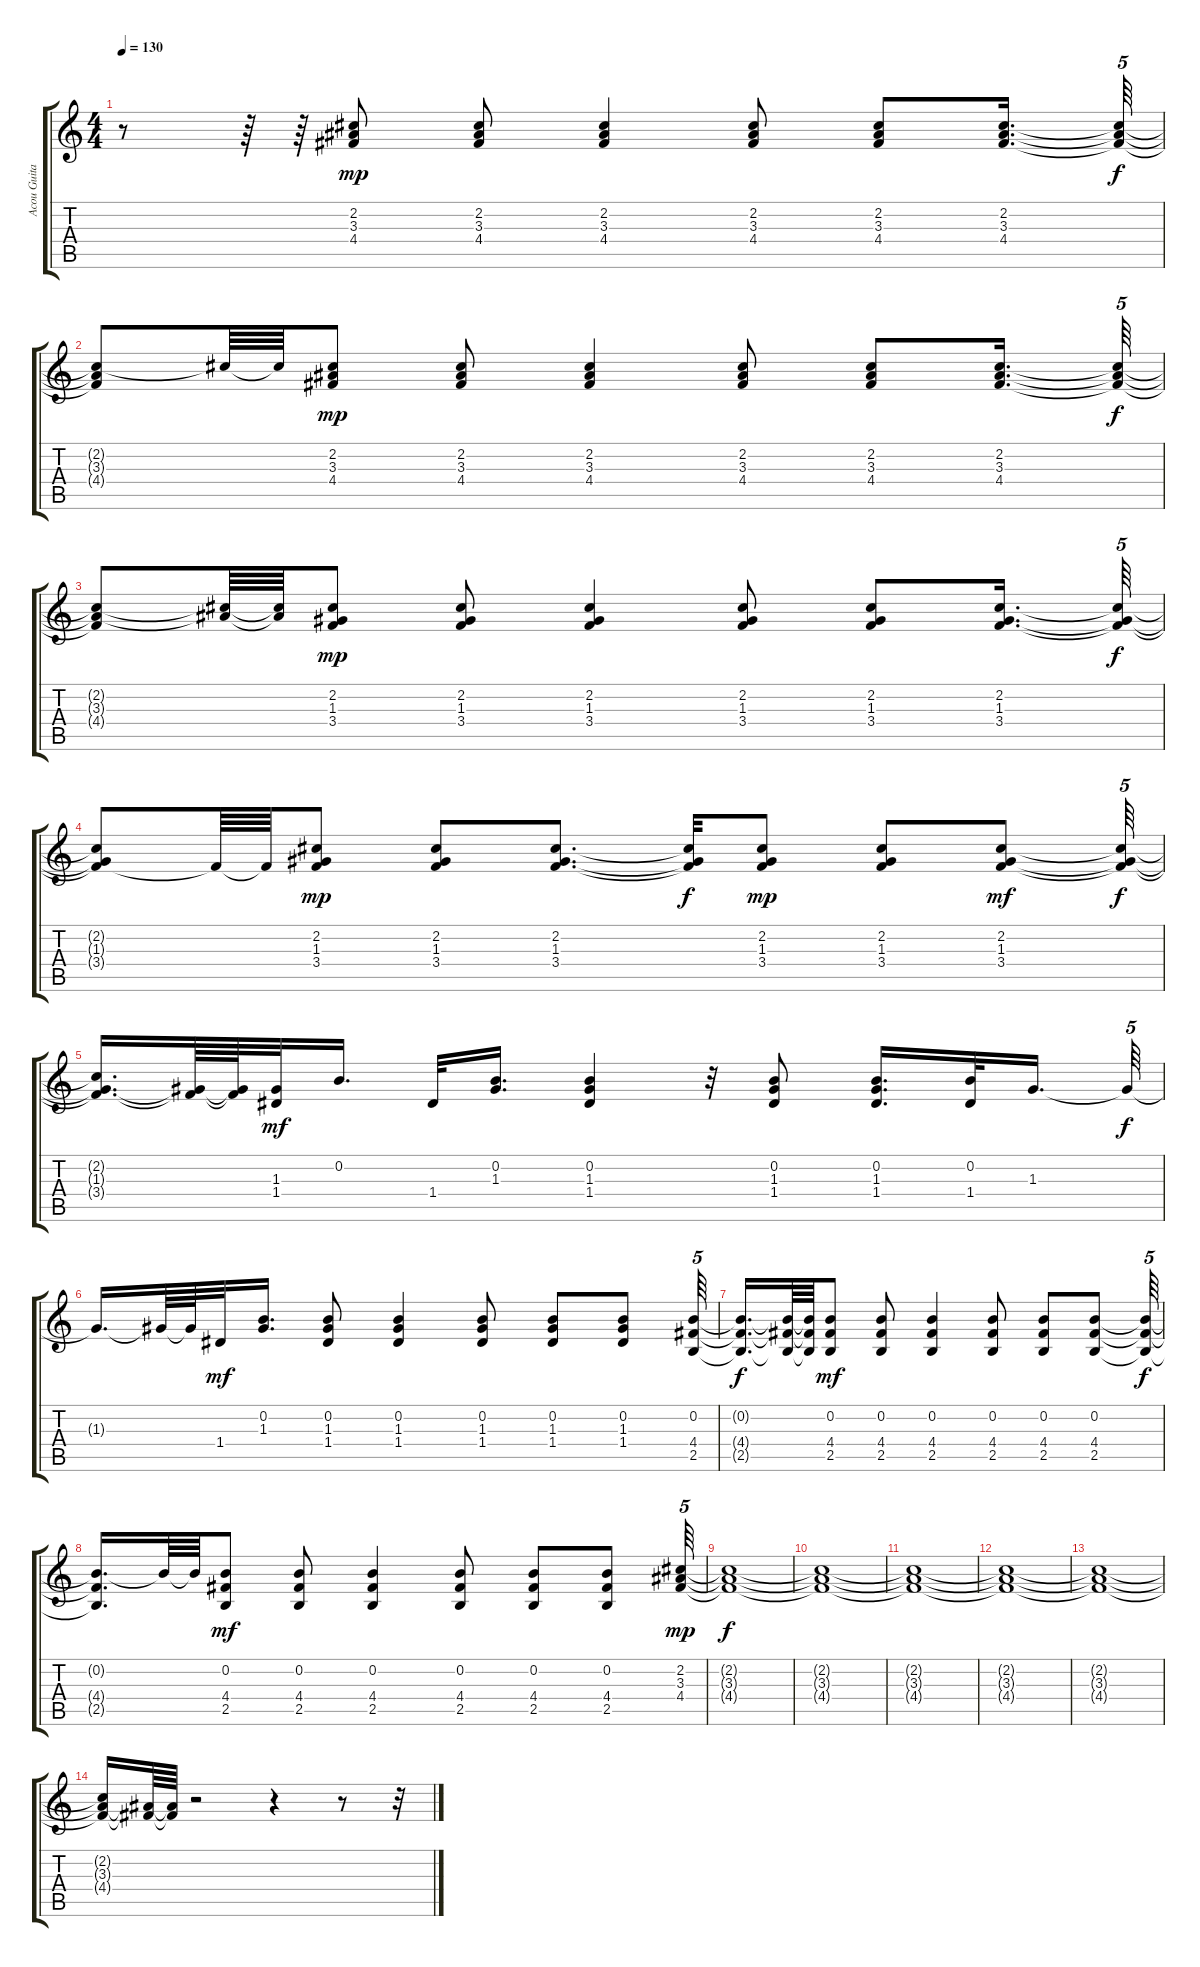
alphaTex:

\track ("Acou Guitar" "Acou Guita") {instrument acousticguitarsteel}
\staff {score tabs}
\tuning (E4 B3 G3 D3 A2 E2) {hide}
\ts (4 4)
\tempo 130
\clef g2
\ks c
r.8{dy mf} r.64 r.64 (2.2 3.3 4.4).8{dy mp} (2.2 3.3 4.4).8 (2.2 3.3 4.4).4 (2.2 3.3 4.4).8 (2.2 3.3 4.4).8 (2.2 3.3 4.4).16{d} (2.2{t} 3.3{t} 4.4{t}).64{tu (5 4) dy f} |
(2.2{t} 3.3{t} 4.4{t}).8 2.2{t}.64 2.2{t}.64 (2.2 3.3 4.4).8{dy mp} (2.2 3.3 4.4).8 (2.2 3.3 4.4).4 (2.2 3.3 4.4).8 (2.2 3.3 4.4).8 (2.2 3.3 4.4).16{d} (2.2{t} 3.3{t} 4.4{t}).64{tu (5 4) dy f} |
(2.2{t} 3.3{t} 4.4{t}).8 (2.2{t} 3.3{t}).64 (2.2{t} 3.3{t}).64 (2.2 1.3 3.4).8{dy mp} (2.2 1.3 3.4).8 (2.2 1.3 3.4).4 (2.2 1.3 3.4).8 (2.2 1.3 3.4).8 (2.2 1.3 3.4).16{d} (2.2{t} 1.3{t} 3.4{t}).64{tu (5 4) dy f} |
(2.2{t} 1.3{t} 3.4{t}).8 3.4{t}.64 3.4{t}.64 (2.2 1.3 3.4).8{dy mp} (2.2 1.3 3.4).8 (2.2 1.3 3.4).8{d} (2.2{t} 1.3{t} 3.4{t}).32{dy f} (2.2 1.3 3.4).8{dy mp} (2.2 1.3 3.4).8 (2.2 1.3 3.4).8{dy mf} (2.2{t} 1.3{t} 3.4{t}).64{tu (5 4) dy f} |
(2.2{t} 1.3{t} 3.4{t}).16{d} (1.3{t} 3.4{t}).64 (1.3{t} 3.4{t}).64 (1.3 1.4).32{dy mf} 0.2.16{d} 1.4.32 (0.2 1.3).16{d} (0.2 1.3 1.4).4 r.32 (0.2 1.3 1.4).8 (0.2 1.3 1.4).16{d} (0.2 1.4).32 1.3.16{d} 1.3{t}.64{tu (5 4) dy f} |
1.3{t}.16{d} 1.3{t}.64 1.3{t}.64 1.4.32{dy mf} (0.2 1.3).16{d} (0.2 1.3 1.4).8 (0.2 1.3 1.4).4 (0.2 1.3 1.4).8 (0.2 1.3 1.4).8 (0.2 1.3 1.4).8 (0.2 4.4 2.5).64{tu (5 4)} |
(0.2{t} 4.4{t} 2.5{t}).16{d dy f} (0.2{t} 4.4{t} 2.5{t}).64 (0.2{t} 4.4{t} 2.5{t}).64 (0.2 4.4 2.5).8{dy mf} (0.2 4.4 2.5).8 (0.2 4.4 2.5).4 (0.2 4.4 2.5).8 (0.2 4.4 2.5).8 (0.2 4.4 2.5).8 (0.2{t} 4.4{t} 2.5{t}).64{tu (5 4) dy f} |
(0.2{t} 4.4{t} 2.5{t}).16{d} 0.2{t}.64 0.2{t}.64 (0.2 4.4 2.5).8{dy mf} (0.2 4.4 2.5).8 (0.2 4.4 2.5).4 (0.2 4.4 2.5).8 (0.2 4.4 2.5).8 (0.2 4.4 2.5).8 (2.2 3.3 4.4).64{tu (5 4) dy mp} |
(2.2{t} 3.3{t} 4.4{t}).1{dy f} |
(2.2{t} 3.3{t} 4.4{t}).1 |
(2.2{t} 3.3{t} 4.4{t}).1 |
(2.2{t} 3.3{t} 4.4{t}).1 |
(2.2{t} 3.3{t} 4.4{t}).1 |
(2.2{t} 3.3{t} 4.4{t}).16 (3.3{t} 4.4{t}).64 (3.3{t} 4.4{t}).64 r.2 r.4 r.8 r.32
